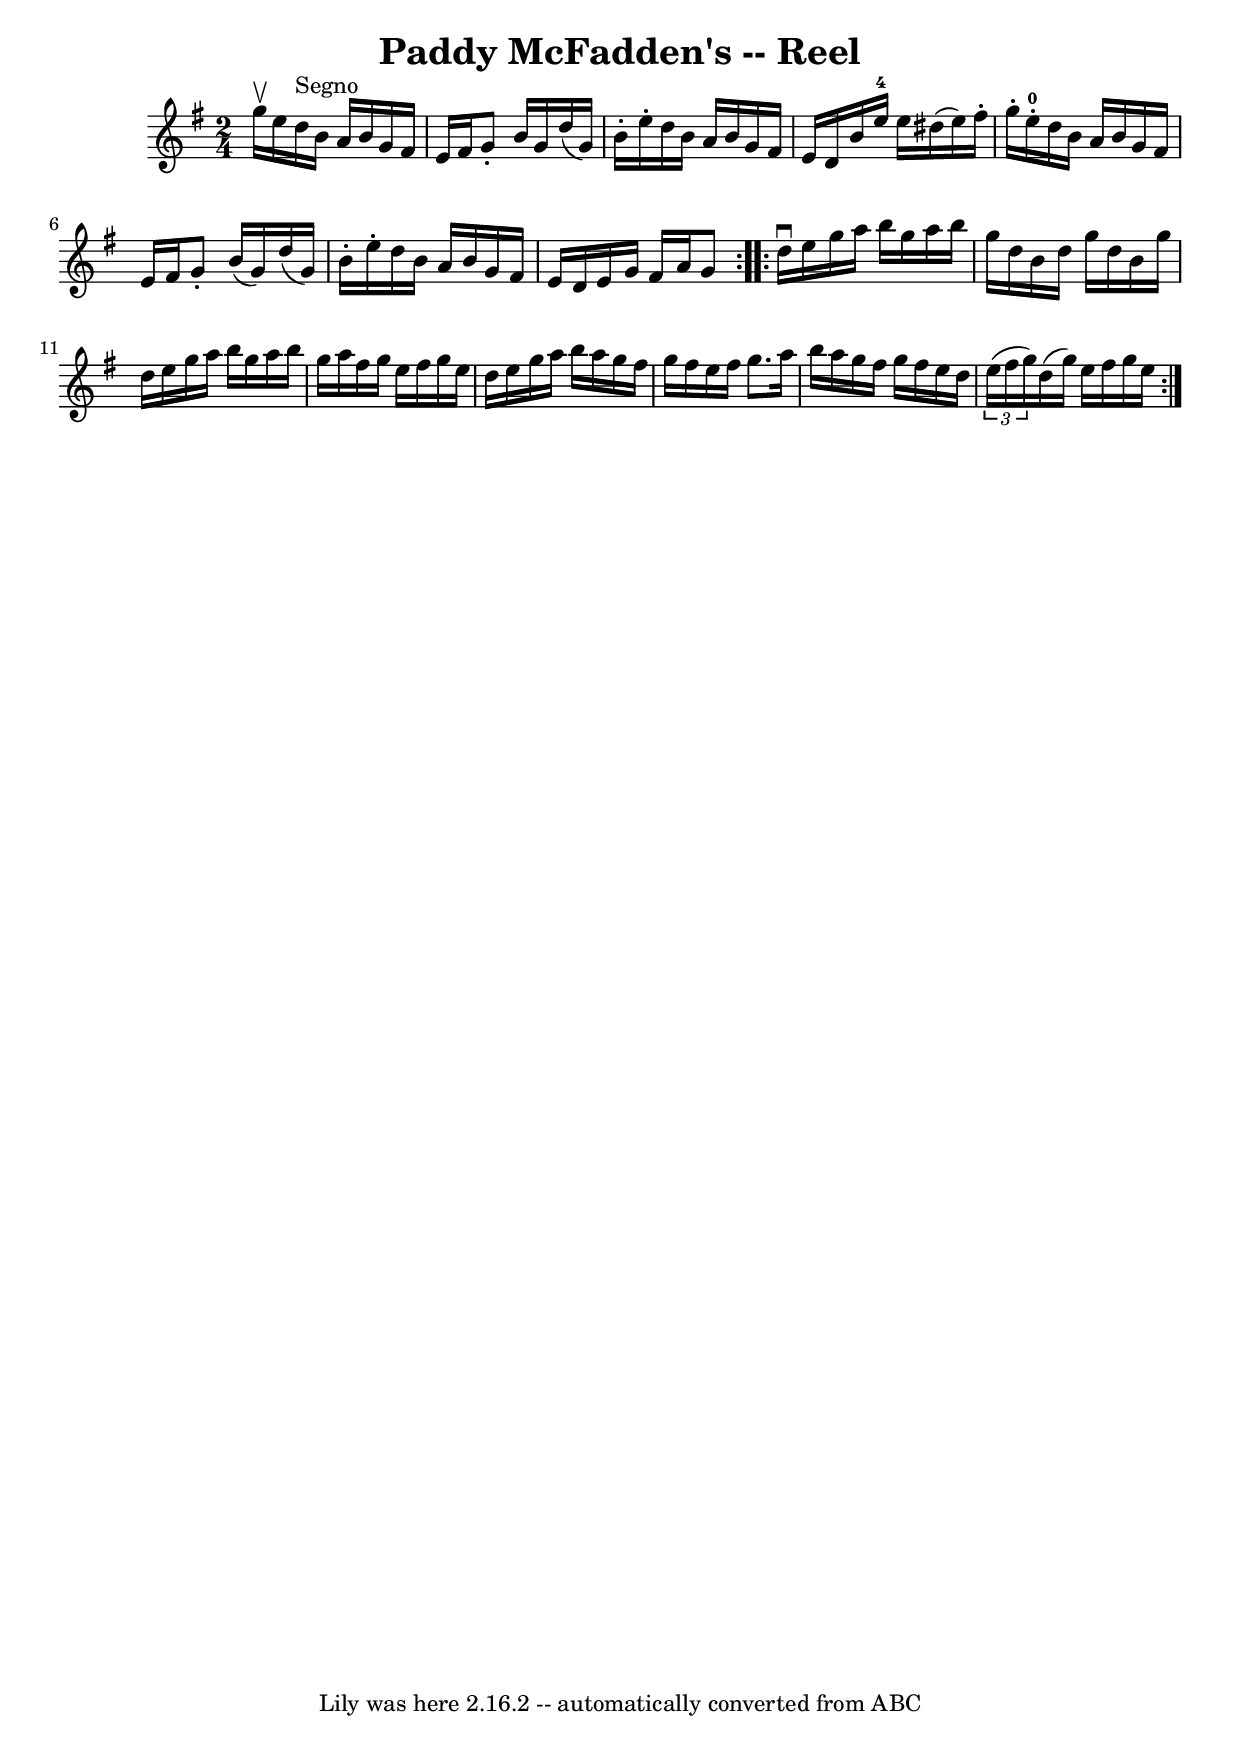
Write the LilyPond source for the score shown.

\version "2.16.2"
\include "Mammoth.ily"
\header {
  %% book = "Ryan's Mammoth Collection"
 crossRefNumber = "1"
 footnotes = "\\\\179"
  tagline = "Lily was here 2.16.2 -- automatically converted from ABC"
  title = "Paddy McFadden's -- Reel"

}
voicedefault =  {



  \repeat volta 2 {

    \time 2/4 
    \key g \major g''16^\upbow e''16     |
 d''16^"Segno" b'16 a'16 b'16 g'16 fs'16 e'16 fs'16     |
 g'8-. b'16 g'16 d''16 (g'16) b'16-. e''16-.    |
 d''16 b'16 a'16 b'16 g'16 fs'16 e'16 d'16     |
 b'16 e''16-4 e''16 ds''16 (e''16) fs''16-. g''16-. e''16-0-.    |
 d''16 b'16 a'16 b'16 g'16 fs'16 e'16 fs'16     |
 g'8-. b'16 (g'16) d''16 (g'16) b'16-. e''16-.    |
 d''16 b'16 a'16 b'16 g'16 fs'16 e'16 d'16     |
 e'16 g'16 fs'16 a'16 g'8    

  } 
  \repeat volta 2 {
 d''16^\downbow e''16 g''16 a''16 b''16 g''16 a''16 b''16     |
 g''16 d''16 b'16 d''16 g''16 d''16 b'16 g''16     |
 d''16 e''16 g''16 a''16 b''16 g''16 a''16 b''16     |
 g''16 a''16 fs''16 g''16 e''16 fs''16 g''16 e''16     |
 d''16 e''16 g''16 a''16 b''16 a''16 g''16 fs''16     |
 g''16 fs''16 e''16 fs''16 g''8. a''16     |
 b''16 a''16 g''16 fs''16 g''16 fs''16 e''16 d''16     |
    
    \times 2/3 { e''16 (fs''16 g''16) 
	       } d''16 (g''16) e''16   
 fs''16 g''16 e''16      
  }   

}

\score{
  <<

    \context Staff="default"
    {
      \voicedefault 
      
    }

  >>
  \layout {
    
  }
  \midi {
  }

}
